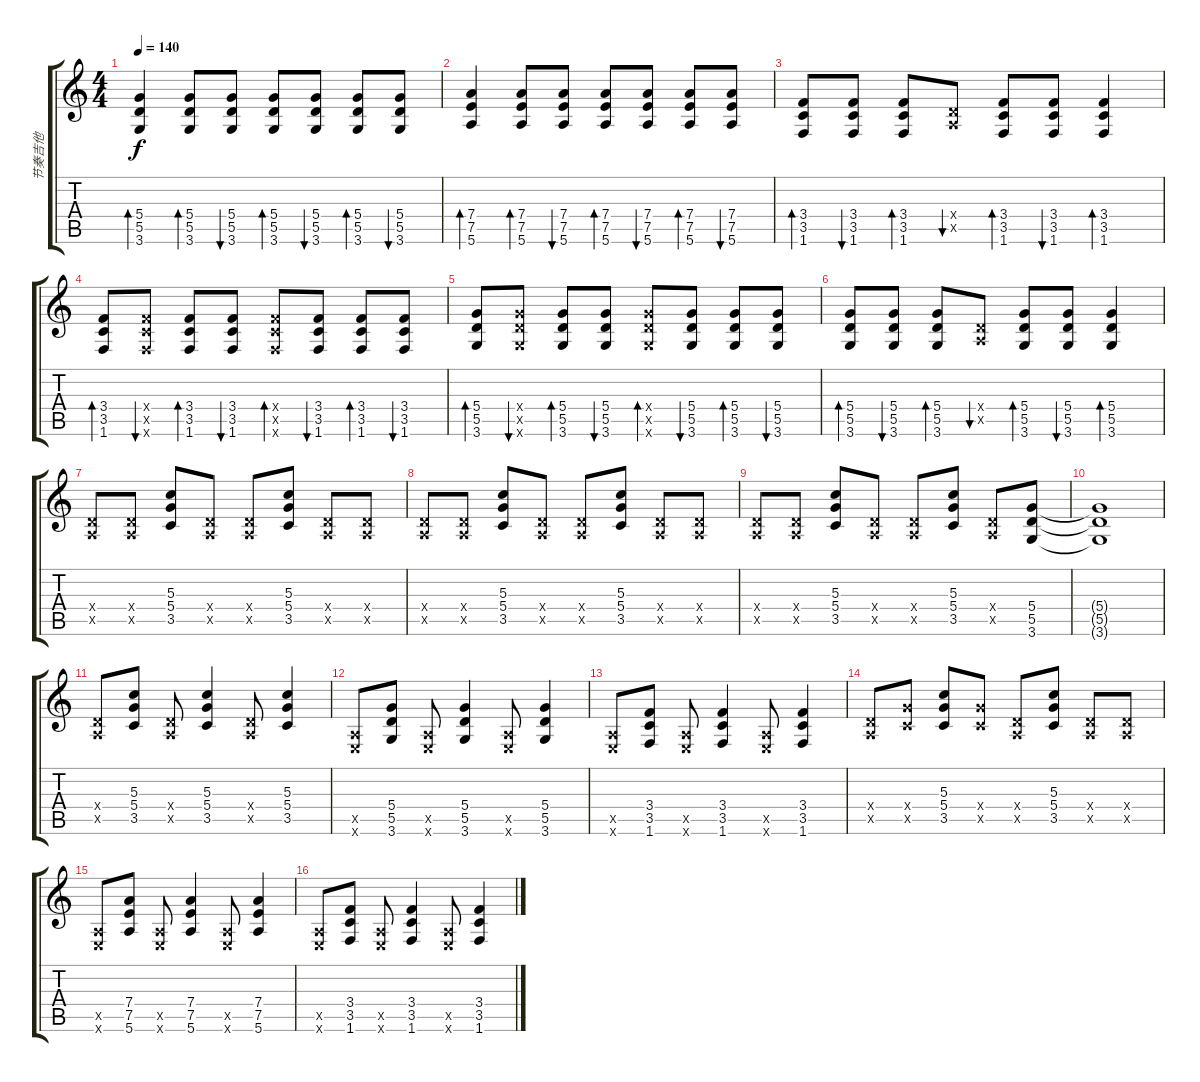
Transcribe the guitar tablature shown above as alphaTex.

\track ("节奏吉他" "节奏吉他") {instrument distortionguitar}
\staff {score tabs}
\tuning (E4 B3 G3 D3 A2 E2) {hide}
\ts (4 4)
\tempo 140
\clef g2
\ks c
(5.4 5.5 3.6).4{bd 60 dy f} (5.4 5.5 3.6).8{bd 60} (5.4 5.5 3.6).8{bu 60} (5.4 5.5 3.6).8{bd 60} (5.4 5.5 3.6).8{bu 60} (5.4 5.5 3.6).8{bd 60} (5.4 5.5 3.6).8{bu 60} |
(7.4 7.5 5.6).4{bd 60} (7.4 7.5 5.6).8{bd 60} (7.4 7.5 5.6).8{bu 60} (7.4 7.5 5.6).8{bd 60} (7.4 7.5 5.6).8{bu 60} (7.4 7.5 5.6).8{bd 60} (7.4 7.5 5.6).8{bu 60} |
(3.4 3.5 1.6).8{bd 30} (3.4 3.5 1.6).8{bu 30} (3.4 3.5 1.6).8{bd 30} (0.4{x} 0.5{x}).8{bu 30} (3.4 3.5 1.6).8{bd 30} (3.4 3.5 1.6).8{bu 30} (3.4 3.5 1.6).4{bd 30} |
(3.4 3.5 1.6).8{bd 30} (3.4{x} 3.5{x} 1.6{x}).8{bu 30} (3.4 3.5 1.6).8{bd 30} (3.4 3.5 1.6).8{bu 30} (3.4{x} 3.5{x} 1.6{x}).8{bd 30} (3.4 3.5 1.6).8{bu 30} (3.4 3.5 1.6).8{bd 30} (3.4 3.5 1.6).8{bu 60} |
(5.4 5.5 3.6).8{bd 30} (5.4{x} 5.5{x} 3.6{x}).8{bu 30} (5.4 5.5 3.6).8{bd 30} (5.4 5.5 3.6).8{bu 30} (5.4{x} 5.5{x} 3.6{x}).8{bd 30} (5.4 5.5 3.6).8{bu 30} (5.4 5.5 3.6).8{bd 30} (5.4 5.5 3.6).8{bu 60} |
(5.4 5.5 3.6).8{bd 30} (5.4 5.5 3.6).8{bu 30} (5.4 5.5 3.6).8{bd 30} (0.4{x} 0.5{x}).8{bu 30} (5.4 5.5 3.6).8{bd 30} (5.4 5.5 3.6).8{bu 30} (5.4 5.5 3.6).4{bd 30} |
(0.4{x} 0.5{x}).8 (0.4{x} 0.5{x}).8 (5.3 5.4 3.5).8 (0.4{x} 0.5{x}).8 (0.4{x} 0.5{x}).8 (5.3 5.4 3.5).8 (0.4{x} 0.5{x}).8 (0.4{x} 0.5{x}).8 |
(0.4{x} 0.5{x}).8 (0.4{x} 0.5{x}).8 (5.3 5.4 3.5).8 (0.4{x} 0.5{x}).8 (0.4{x} 0.5{x}).8 (5.3 5.4 3.5).8 (0.4{x} 0.5{x}).8 (0.4{x} 0.5{x}).8 |
(0.4{x} 0.5{x}).8 (0.4{x} 0.5{x}).8 (5.3 5.4 3.5).8 (0.4{x} 0.5{x}).8 (0.4{x} 0.5{x}).8 (5.3 5.4 3.5).8 (0.4{x} 0.5{x}).8 (5.4 5.5 3.6).8 |
(5.4{t} 5.5{t} 3.6{t}).1 |
(0.4{x} 0.5{x}).8 (5.3 5.4 3.5).8 (0.4{x} 0.5{x}).8 (5.3 5.4 3.5).4 (0.4{x} 0.5{x}).8 (5.3 5.4 3.5).4 |
(0.5{x} 0.6{x}).8 (5.4 5.5 3.6).8 (0.5{x} 0.6{x}).8 (5.4 5.5 3.6).4 (0.5{x} 0.6{x}).8 (5.4 5.5 3.6).4 |
(0.5{x} 0.6{x}).8 (3.4 3.5 1.6).8 (0.5{x} 0.6{x}).8 (3.4 3.5 1.6).4 (0.5{x} 0.6{x}).8 (3.4 3.5 1.6).4 |
(0.4{x} 0.5{x}).8 (5.4{x} 3.5{x}).8 (5.3 5.4 3.5).8 (5.4{x} 3.5{x}).8 (0.4{x} 0.5{x}).8 (5.3 5.4 3.5).8 (0.4{x} 0.5{x}).8 (0.4{x} 0.5{x}).8 |
(0.5{x} 0.6{x}).8 (7.4 7.5 5.6).8 (0.5{x} 0.6{x}).8 (7.4 7.5 5.6).4 (0.5{x} 0.6{x}).8 (7.4 7.5 5.6).4 |
(0.5{x} 0.6{x}).8 (3.4 3.5 1.6).8 (0.5{x} 0.6{x}).8 (3.4 3.5 1.6).4 (0.5{x} 0.6{x}).8 (3.4 3.5 1.6).4
